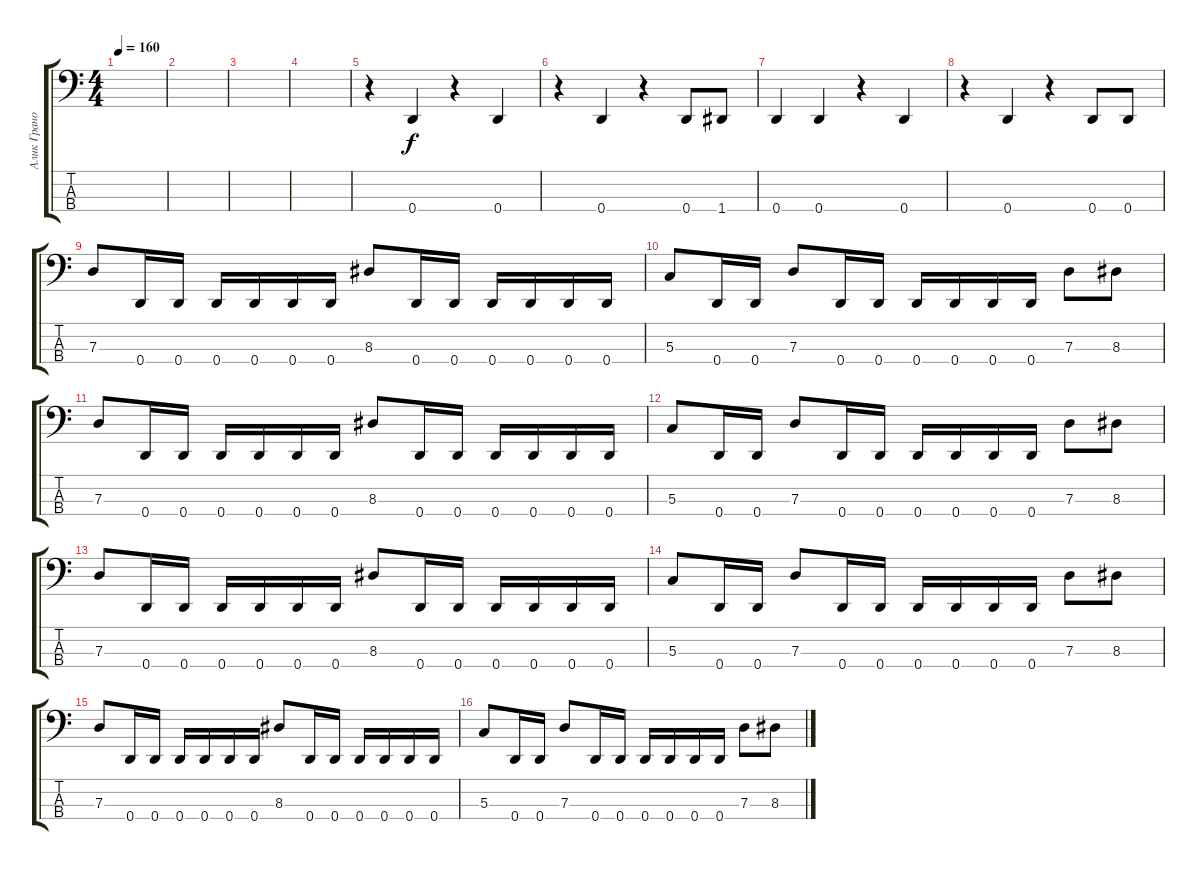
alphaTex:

\track ("Алик Грановский" "Алик Грано") {instrument electricbassfinger}
\staff {score tabs}
\tuning (F2 C2 G1 D1) {hide}
\ts (4 4)
\tempo 160
\clef f4
\ks c
|
|
|
|
r.4 0.4.4 r.4 0.4.4 |
r.4 0.4.4 r.4 0.4.8 1.4.8 |
0.4.4 0.4.4 r.4 0.4.4 |
r.4 0.4.4 r.4 0.4.8 0.4.8 |
7.3.8 0.4.16 0.4.16 0.4.16 0.4.16 0.4.16 0.4.16 8.3.8 0.4.16 0.4.16 0.4.16 0.4.16 0.4.16 0.4.16 |
5.3.8 0.4.16 0.4.16 7.3.8 0.4.16 0.4.16 0.4.16 0.4.16 0.4.16 0.4.16 7.3.8 8.3.8 |
7.3.8 0.4.16 0.4.16 0.4.16 0.4.16 0.4.16 0.4.16 8.3.8 0.4.16 0.4.16 0.4.16 0.4.16 0.4.16 0.4.16 |
5.3.8 0.4.16 0.4.16 7.3.8 0.4.16 0.4.16 0.4.16 0.4.16 0.4.16 0.4.16 7.3.8 8.3.8 |
7.3.8 0.4.16 0.4.16 0.4.16 0.4.16 0.4.16 0.4.16 8.3.8 0.4.16 0.4.16 0.4.16 0.4.16 0.4.16 0.4.16 |
5.3.8 0.4.16 0.4.16 7.3.8 0.4.16 0.4.16 0.4.16 0.4.16 0.4.16 0.4.16 7.3.8 8.3.8 |
7.3.8 0.4.16 0.4.16 0.4.16 0.4.16 0.4.16 0.4.16 8.3.8 0.4.16 0.4.16 0.4.16 0.4.16 0.4.16 0.4.16 |
5.3.8 0.4.16 0.4.16 7.3.8 0.4.16 0.4.16 0.4.16 0.4.16 0.4.16 0.4.16 7.3.8 8.3.8
